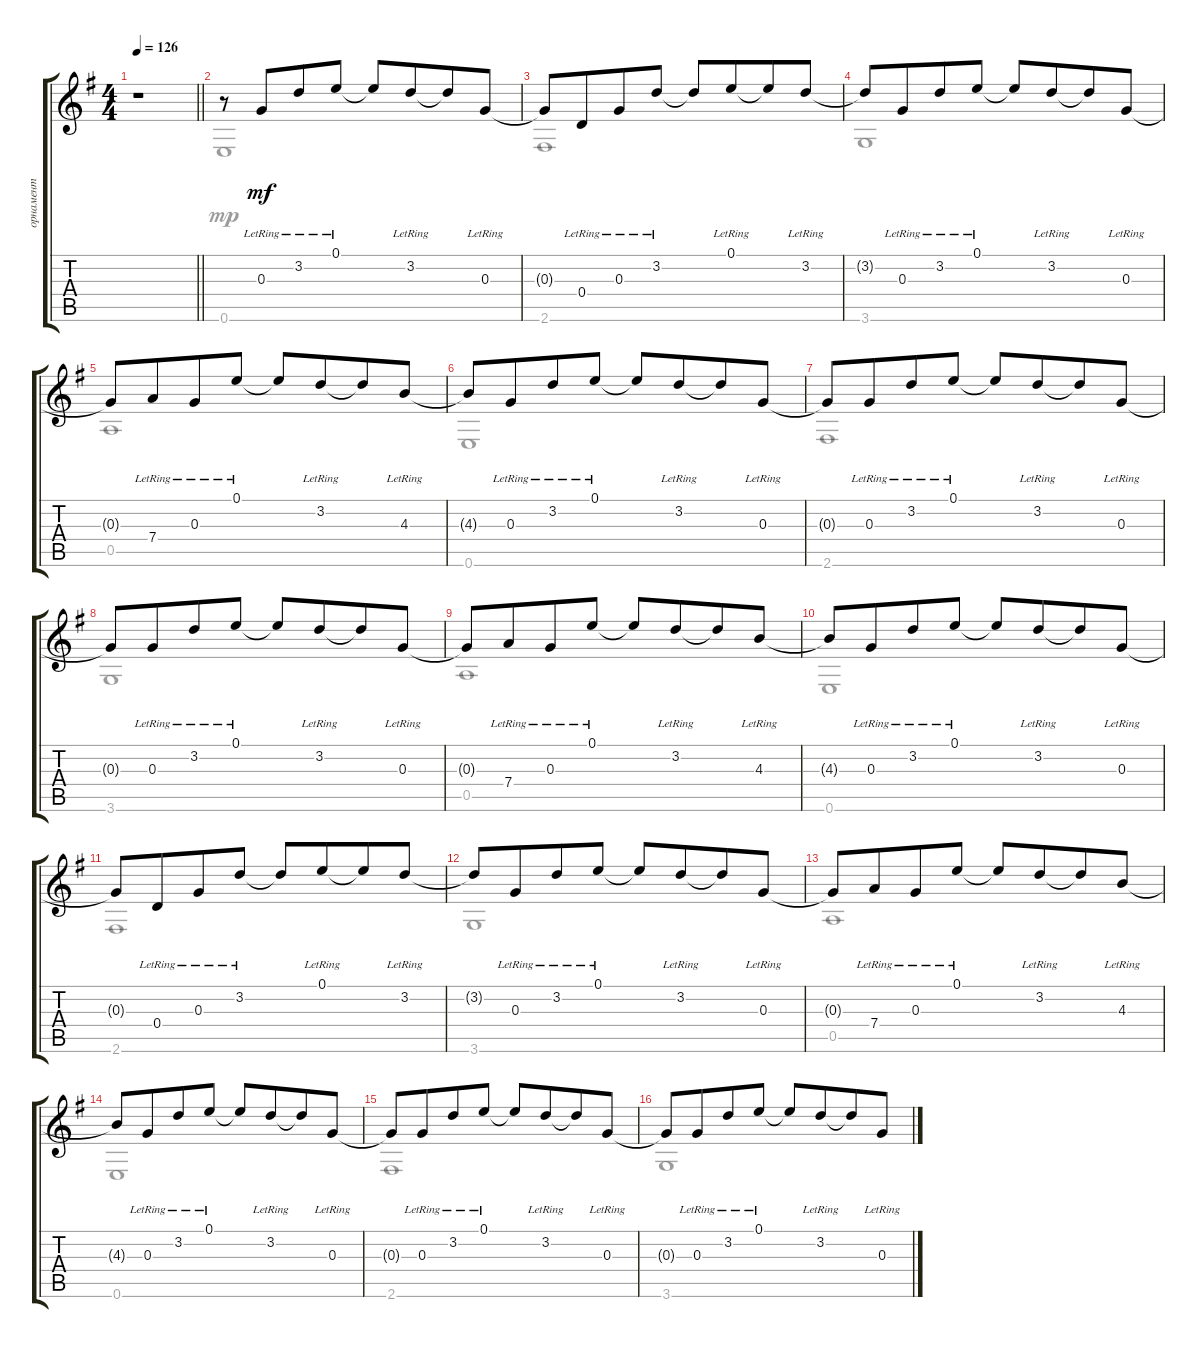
\track ("орнамент" "орнамент") {instrument electricguitarjazz}
\staff {score tabs}
\tuning (E4 B3 G3 D3 A2 E2) {hide}
\voice
\ts (4 4)
\tempo 126
\clef g2
\barLineRight lightlight
\ks eminor
r.1{dy mp} |
\section ("" "")
r.8 0.3{lr}.8{dy mf beam merge} 3.2{lr}.8 0.1{lr}.8 0.1{t}.8 3.2{lr}.8{beam merge} 3.2{t}.8 0.3{lr}.8 |
0.3{t}.8 0.4{lr}.8{beam merge} 0.3{lr}.8 3.2{lr}.8 3.2{t}.8 0.1{lr}.8{beam merge} 0.1{t}.8 3.2{lr}.8 |
3.2{t}.8 0.3{lr}.8{beam merge} 3.2{lr}.8 0.1{lr}.8 0.1{t}.8 3.2{lr}.8{beam merge} 3.2{t}.8 0.3{lr}.8 |
0.3{t}.8 7.4{lr}.8{beam merge} 0.3{lr}.8 0.1{lr}.8 0.1{t}.8 3.2{lr}.8{beam merge} 3.2{t}.8 4.3{lr}.8 |
4.3{t}.8 0.3{lr}.8{beam merge} 3.2{lr}.8 0.1{lr}.8 0.1{t}.8 3.2{lr}.8{beam merge} 3.2{t}.8 0.3{lr}.8 |
0.3{t}.8 0.3{lr}.8{beam merge} 3.2{lr}.8 0.1{lr}.8 0.1{t}.8 3.2{lr}.8{beam merge} 3.2{t}.8 0.3{lr}.8 |
0.3{t}.8 0.3{lr}.8{beam merge} 3.2{lr}.8 0.1{lr}.8 0.1{t}.8 3.2{lr}.8{beam merge} 3.2{t}.8 0.3{lr}.8 |
0.3{t}.8 7.4{lr}.8{beam merge} 0.3{lr}.8 0.1{lr}.8 0.1{t}.8 3.2{lr}.8{beam merge} 3.2{t}.8 4.3{lr}.8 |
4.3{t}.8 0.3{lr}.8{beam merge} 3.2{lr}.8 0.1{lr}.8 0.1{t}.8 3.2{lr}.8{beam merge} 3.2{t}.8 0.3{lr}.8 |
0.3{t}.8 0.4{lr}.8{beam merge} 0.3{lr}.8 3.2{lr}.8 3.2{t}.8 0.1{lr}.8{beam merge} 0.1{t}.8 3.2{lr}.8 |
3.2{t}.8 0.3{lr}.8{beam merge} 3.2{lr}.8 0.1{lr}.8 0.1{t}.8 3.2{lr}.8{beam merge} 3.2{t}.8 0.3{lr}.8 |
0.3{t}.8 7.4{lr}.8{beam merge} 0.3{lr}.8 0.1{lr}.8 0.1{t}.8 3.2{lr}.8{beam merge} 3.2{t}.8 4.3{lr}.8 |
4.3{t}.8 0.3{lr}.8{beam merge} 3.2{lr}.8 0.1{lr}.8 0.1{t}.8 3.2{lr}.8{beam merge} 3.2{t}.8 0.3{lr}.8 |
0.3{t}.8 0.3{lr}.8{beam merge} 3.2{lr}.8 0.1{lr}.8 0.1{t}.8 3.2{lr}.8{beam merge} 3.2{t}.8 0.3{lr}.8 |
0.3{t}.8 0.3{lr}.8{beam merge} 3.2{lr}.8 0.1{lr}.8 0.1{t}.8 3.2{lr}.8{beam merge} 3.2{t}.8 0.3{lr}.8
\voice
\clef g2
\ottava regular
\simile none
\barLineRight lightlight
\ks eminor
|
0.6.1{dy mp} |
2.6.1 |
3.6.1 |
0.5.1 |
0.6.1 |
2.6.1 |
3.6.1 |
0.5.1 |
0.6.1 |
2.6.1 |
3.6.1 |
0.5.1 |
0.6.1 |
2.6.1 |
3.6.1
